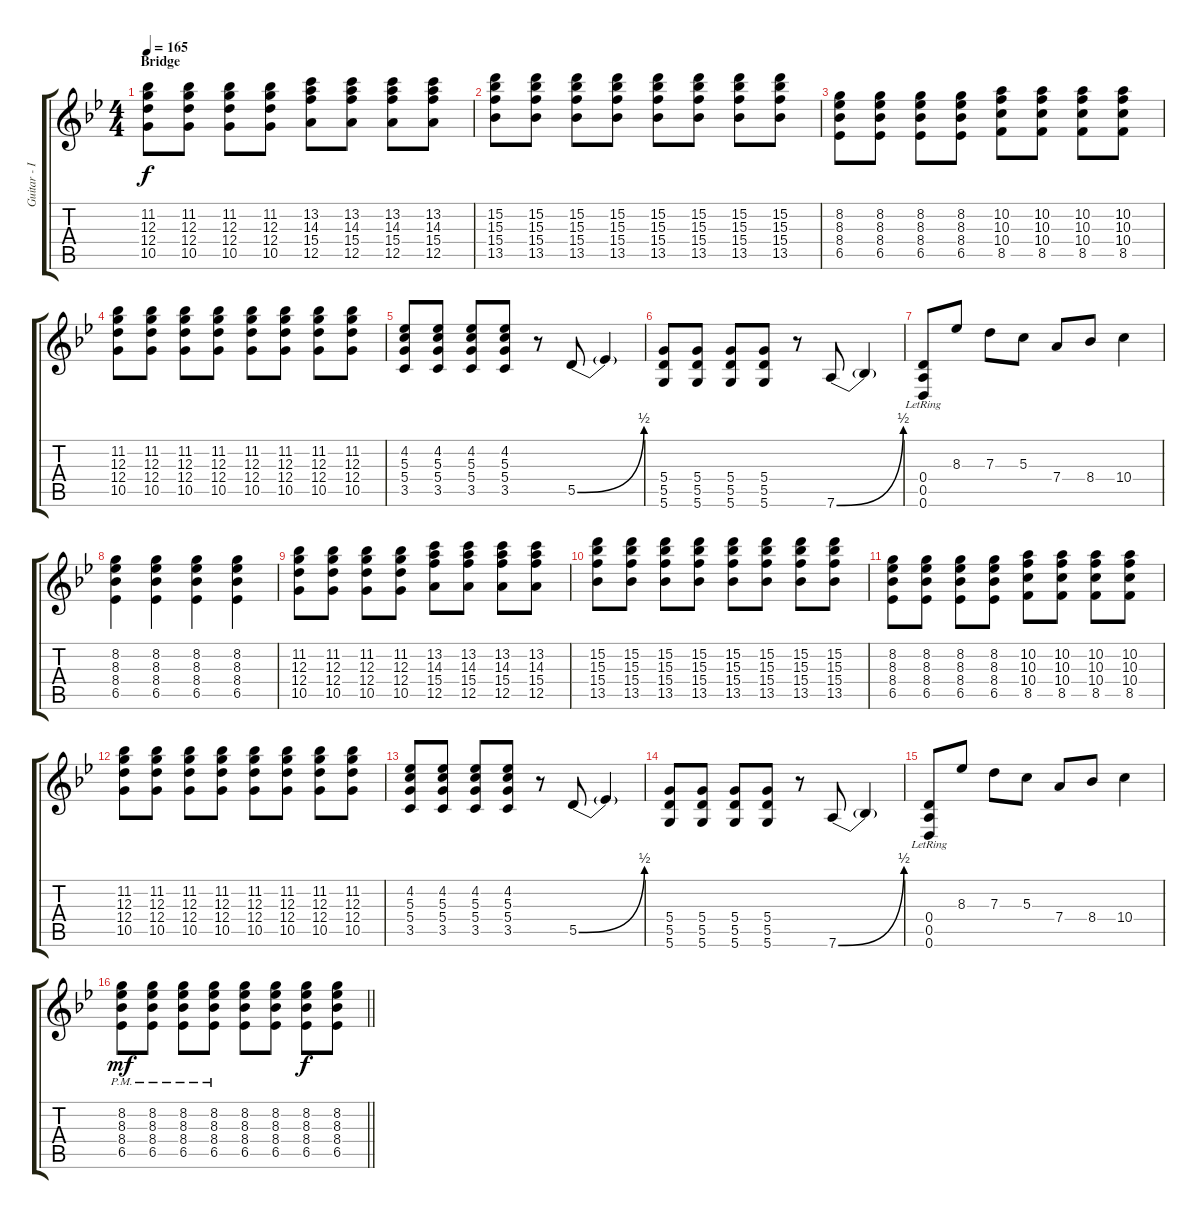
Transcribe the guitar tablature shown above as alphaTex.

\track ("Guitar - Ian" "Guitar - I") {instrument overdrivenguitar}
\staff {score tabs}
\tuning (E4 B3 G3 D3 A2 D2) {hide}
\ts (4 4)
\section ("" "Bridge")
\tempo 165
\clef g2
\ks gminor
(11.2 12.3 12.4 10.5).8{dy f} (11.2 12.3 12.4 10.5).8 (11.2 12.3 12.4 10.5).8 (11.2 12.3 12.4 10.5).8 (13.2 14.3 15.4 12.5).8 (13.2 14.3 15.4 12.5).8 (13.2 14.3 15.4 12.5).8 (13.2 14.3 15.4 12.5).8 |
(15.2 15.3 15.4 13.5).8 (15.2 15.3 15.4 13.5).8 (15.2 15.3 15.4 13.5).8 (15.2 15.3 15.4 13.5).8 (15.2 15.3 15.4 13.5).8 (15.2 15.3 15.4 13.5).8 (15.2 15.3 15.4 13.5).8 (15.2 15.3 15.4 13.5).8 |
(8.2 8.3 8.4 6.5).8 (8.2 8.3 8.4 6.5).8 (8.2 8.3 8.4 6.5).8 (8.2 8.3 8.4 6.5).8 (10.2 10.3 10.4 8.5).8 (10.2 10.3 10.4 8.5).8 (10.2 10.3 10.4 8.5).8 (10.2 10.3 10.4 8.5).8 |
(11.2 12.3 12.4 10.5).8 (11.2 12.3 12.4 10.5).8 (11.2 12.3 12.4 10.5).8 (11.2 12.3 12.4 10.5).8 (11.2 12.3 12.4 10.5).8 (11.2 12.3 12.4 10.5).8 (11.2 12.3 12.4 10.5).8 (11.2 12.3 12.4 10.5).8 |
(4.2 5.3 5.4 3.5).8 (4.2 5.3 5.4 3.5).8 (4.2 5.3 5.4 3.5).8 (4.2 5.3 5.4 3.5).8 r.8 5.5{be (bend 0 0 60 2)}.8 5.5{t}.4 |
(5.4 5.5 5.6).8 (5.4 5.5 5.6).8 (5.4 5.5 5.6).8 (5.4 5.5 5.6).8 r.8 7.6{be (bend 0 0 60 2)}.8 7.6{t}.4 |
(0.4{lr} 0.5{lr} 0.6{lr}).8 8.3.8 7.3.8 5.3.8 7.4.8 8.4.8 10.4.4 |
(8.2 8.3 8.4 6.5).4 (8.2 8.3 8.4 6.5).4 (8.2 8.3 8.4 6.5).4 (8.2 8.3 8.4 6.5).4 |
(11.2 12.3 12.4 10.5).8 (11.2 12.3 12.4 10.5).8 (11.2 12.3 12.4 10.5).8 (11.2 12.3 12.4 10.5).8 (13.2 14.3 15.4 12.5).8 (13.2 14.3 15.4 12.5).8 (13.2 14.3 15.4 12.5).8 (13.2 14.3 15.4 12.5).8 |
(15.2 15.3 15.4 13.5).8 (15.2 15.3 15.4 13.5).8 (15.2 15.3 15.4 13.5).8 (15.2 15.3 15.4 13.5).8 (15.2 15.3 15.4 13.5).8 (15.2 15.3 15.4 13.5).8 (15.2 15.3 15.4 13.5).8 (15.2 15.3 15.4 13.5).8 |
(8.2 8.3 8.4 6.5).8 (8.2 8.3 8.4 6.5).8 (8.2 8.3 8.4 6.5).8 (8.2 8.3 8.4 6.5).8 (10.2 10.3 10.4 8.5).8 (10.2 10.3 10.4 8.5).8 (10.2 10.3 10.4 8.5).8 (10.2 10.3 10.4 8.5).8 |
(11.2 12.3 12.4 10.5).8 (11.2 12.3 12.4 10.5).8 (11.2 12.3 12.4 10.5).8 (11.2 12.3 12.4 10.5).8 (11.2 12.3 12.4 10.5).8 (11.2 12.3 12.4 10.5).8 (11.2 12.3 12.4 10.5).8 (11.2 12.3 12.4 10.5).8 |
(4.2 5.3 5.4 3.5).8 (4.2 5.3 5.4 3.5).8 (4.2 5.3 5.4 3.5).8 (4.2 5.3 5.4 3.5).8 r.8 5.5{be (bend 0 0 60 2)}.8 5.5{t}.4 |
(5.4 5.5 5.6).8 (5.4 5.5 5.6).8 (5.4 5.5 5.6).8 (5.4 5.5 5.6).8 r.8 7.6{be (bend 0 0 60 2)}.8 7.6{t}.4 |
(0.4{lr} 0.5{lr} 0.6{lr}).8 8.3.8 7.3.8 5.3.8 7.4.8 8.4.8 10.4.4 |
\barLineRight lightlight
(8.2{pm} 8.3{pm} 8.4{pm} 6.5{pm}).8{dy mf} (8.2{pm} 8.3{pm} 8.4{pm} 6.5{pm}).8 (8.2{pm} 8.3{pm} 8.4{pm} 6.5{pm}).8 (8.2{pm} 8.3{pm} 8.4{pm} 6.5{pm}).8 (8.2 8.3 8.4 6.5).8 (8.2 8.3 8.4 6.5).8 (8.2 8.3 8.4 6.5).8{dy f} (8.2 8.3 8.4 6.5).8
